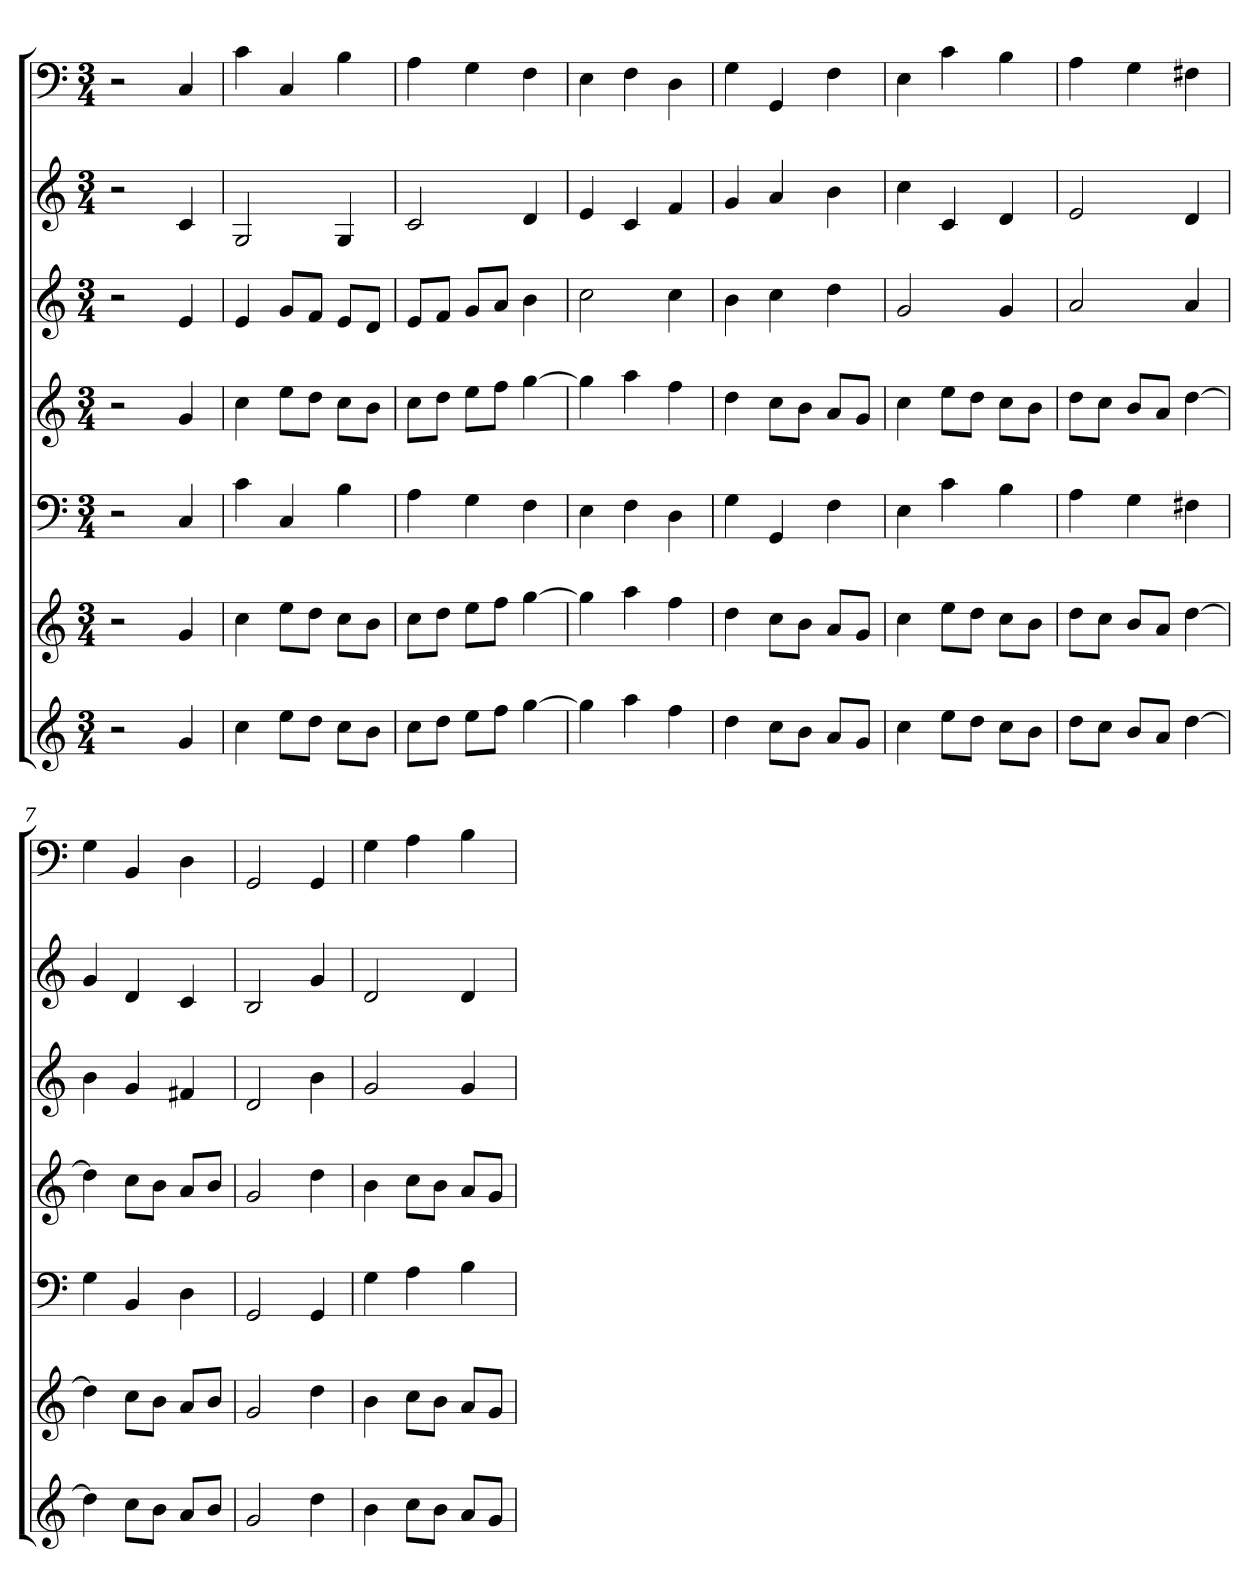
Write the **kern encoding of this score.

**kern	**kern	**kern	**kern	**kern	**kern	**kern
*part7	*part6	*part5	*part4	*part3	*part2	*part1
*staff7	*staff6	*staff5	*staff4	*staff3	*staff2	*staff1
*k[]	*k[]	*k[]	*k[]	*k[]	*k[]	*k[]
*C:	*C:	*C:	*C:	*C:	*C:	*C:
*M3/4	*M3/4	*M3/4	*M3/4	*M3/4	*M3/4	*M3/4
=	=	=	=	=	=	=
2r	2r	2r	2r	2r	2r	2r
4g	4g	4C	4g	4e	4c	4C
=1	=1	=1	=1	=1	=1	=1
4cc	4cc	4c	4cc	4e	2G	4c
8eeL	8eeL	4C	8eeL	8gL	.	4C
8ddJ	8ddJ	.	8ddJ	8fJ	.	.
8ccL	8ccL	4B	8ccL	8eL	4G	4B
8bJ	8bJ	.	8bJ	8dJ	.	.
=2	=2	=2	=2	=2	=2	=2
8ccL	8ccL	4A	8ccL	8eL	2c	4A
8ddJ	8ddJ	.	8ddJ	8fJ	.	.
8eeL	8eeL	4G	8eeL	8gL	.	4G
8ffJ	8ffJ	.	8ffJ	8aJ	.	.
[4gg	[4gg	4F	[4gg	4b	4d	4F
=3	=3	=3	=3	=3	=3	=3
4gg]	4gg]	4E	4gg]	2cc	4e	4E
4aa	4aa	4F	4aa	.	4c	4F
4ff	4ff	4D	4ff	4cc	4f	4D
=4	=4	=4	=4	=4	=4	=4
4dd	4dd	4G	4dd	4b	4g	4G
8ccL	8ccL	4GG	8ccL	4cc	4a	4GG
8bJ	8bJ	.	8bJ	.	.	.
8aL	8aL	4F	8aL	4dd	4b	4F
8gJ	8gJ	.	8gJ	.	.	.
=5	=5	=5	=5	=5	=5	=5
4cc	4cc	4E	4cc	2g	4cc	4E
8eeL	8eeL	4c	8eeL	.	4c	4c
8ddJ	8ddJ	.	8ddJ	.	.	.
8ccL	8ccL	4B	8ccL	4g	4d	4B
8bJ	8bJ	.	8bJ	.	.	.
=6	=6	=6	=6	=6	=6	=6
8ddL	8ddL	4A	8ddL	2a	2e	4A
8ccJ	8ccJ	.	8ccJ	.	.	.
8bL	8bL	4G	8bL	.	.	4G
8aJ	8aJ	.	8aJ	.	.	.
[4dd	[4dd	4F#X	[4dd	4a	4d	4F#X
=7	=7	=7	=7	=7	=7	=7
4dd]	4dd]	4G	4dd]	4b	4g	4G
8ccL	8ccL	4BB	8ccL	4g	4d	4BB
8bJ	8bJ	.	8bJ	.	.	.
8aL	8aL	4D	8aL	4f#X	4c	4D
8bJ	8bJ	.	8bJ	.	.	.
=8	=8	=8	=8	=8	=8	=8
2g	2g	2GG	2g	2d	2B	2GG
4dd	4dd	4GG	4dd	4b	4g	4GG
=9	=9	=9	=9	=9	=9	=9
4b	4b	4G	4b	2g	2d	4G
8ccL	8ccL	4A	8ccL	.	.	4A
8bJ	8bJ	.	8bJ	.	.	.
8aL	8aL	4B	8aL	4g	4d	4B
8gJ	8gJ	.	8gJ	.	.	.
=	=	=	=	=	=	=
*-	*-	*-	*-	*-	*-	*-
